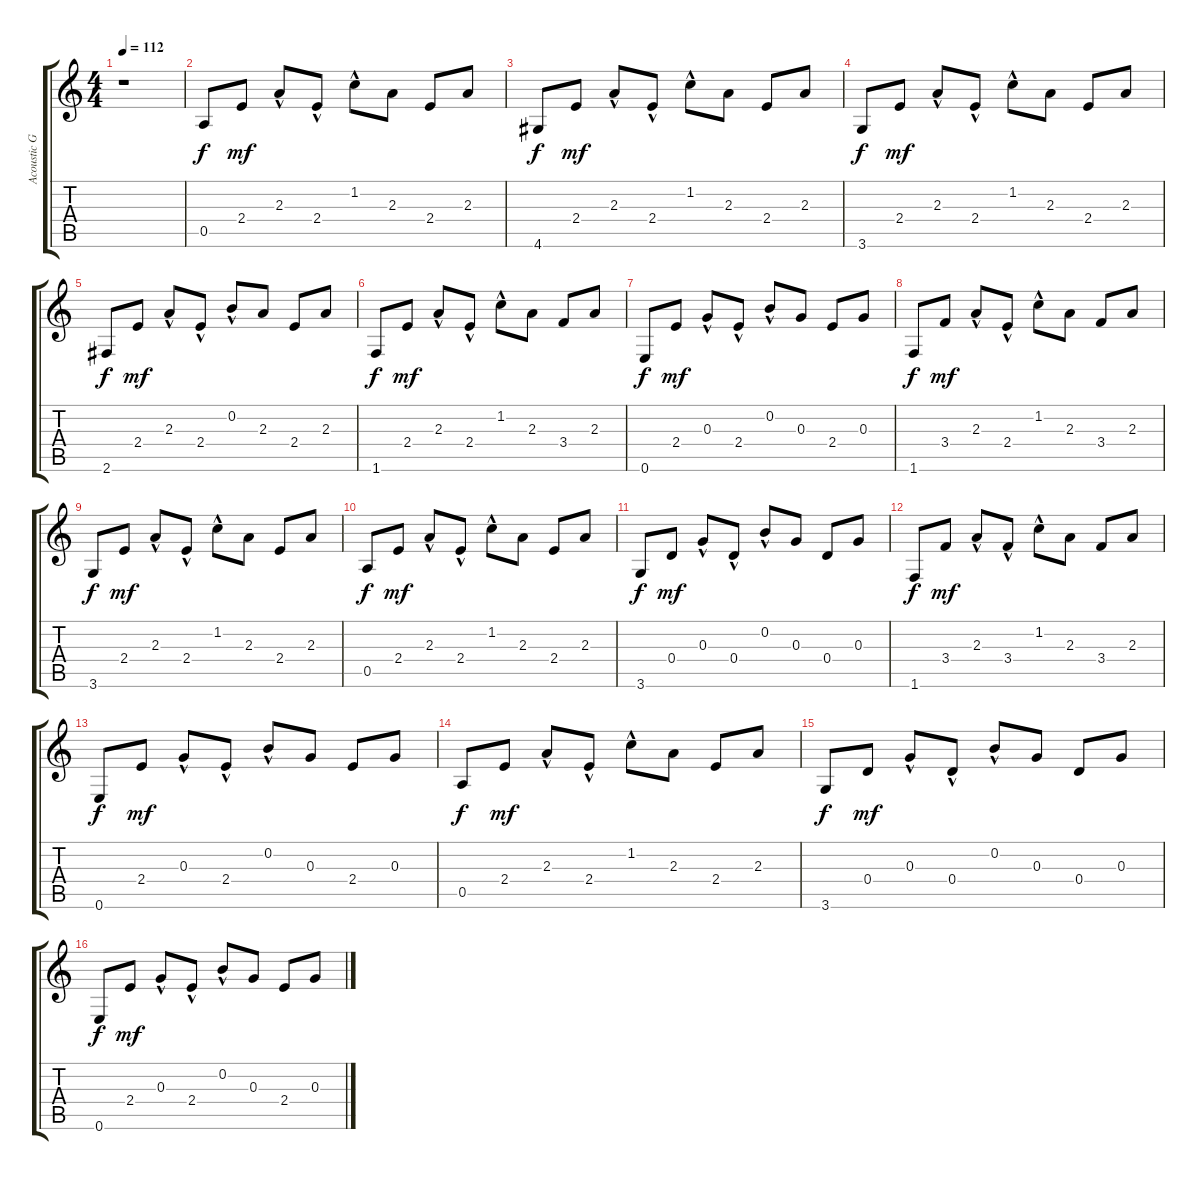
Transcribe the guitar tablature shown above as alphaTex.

\track ("Acoustic Guitars" "Acoustic G") {instrument acousticguitarnylon}
\staff {score tabs}
\tuning (E4 B3 G3 D3 A2 E2) {hide}
\ts (4 4)
\tempo 112
\clef g2
\ks c
r.1{dy f instrument acousticguitarnylon} |
0.5.8 2.4.8{dy mf} 2.3{hac}.8 2.4{hac}.8 1.2{hac}.8 2.3.8 2.4.8 2.3.8 |
4.6.8{dy f} 2.4.8{dy mf} 2.3{hac}.8 2.4{hac}.8 1.2{hac}.8 2.3.8 2.4.8 2.3.8 |
3.6.8{dy f} 2.4.8{dy mf} 2.3{hac}.8 2.4{hac}.8 1.2{hac}.8 2.3.8 2.4.8 2.3.8 |
2.6.8{dy f} 2.4.8{dy mf} 2.3{hac}.8 2.4{hac}.8 0.2{hac}.8 2.3.8 2.4.8 2.3.8 |
1.6.8{dy f} 2.4.8{dy mf} 2.3{hac}.8 2.4{hac}.8 1.2{hac}.8 2.3.8 3.4.8 2.3.8 |
0.6.8{dy f} 2.4.8{dy mf} 0.3{hac}.8 2.4{hac}.8 0.2{hac}.8 0.3.8 2.4.8 0.3.8 |
1.6.8{dy f} 3.4.8{dy mf} 2.3{hac}.8 2.4{hac}.8 1.2{hac}.8 2.3.8 3.4.8 2.3.8 |
3.6.8{dy f} 2.4.8{dy mf} 2.3{hac}.8 2.4{hac}.8 1.2{hac}.8 2.3.8 2.4.8 2.3.8 |
0.5.8{dy f} 2.4.8{dy mf} 2.3{hac}.8 2.4{hac}.8 1.2{hac}.8 2.3.8 2.4.8 2.3.8 |
3.6.8{dy f} 0.4.8{dy mf} 0.3{hac}.8 0.4{hac}.8 0.2{hac}.8 0.3.8 0.4.8 0.3.8 |
1.6.8{dy f} 3.4.8{dy mf} 2.3{hac}.8 3.4{hac}.8 1.2{hac}.8 2.3.8 3.4.8 2.3.8 |
0.6.8{dy f} 2.4.8{dy mf} 0.3{hac}.8 2.4{hac}.8 0.2{hac}.8 0.3.8 2.4.8 0.3.8 |
0.5.8{dy f} 2.4.8{dy mf} 2.3{hac}.8 2.4{hac}.8 1.2{hac}.8 2.3.8 2.4.8 2.3.8 |
3.6.8{dy f} 0.4.8{dy mf} 0.3{hac}.8 0.4{hac}.8 0.2{hac}.8 0.3.8 0.4.8 0.3.8 |
0.6.8{dy f} 2.4.8{dy mf} 0.3{hac}.8 2.4{hac}.8 0.2{hac}.8 0.3.8 2.4.8 0.3.8
